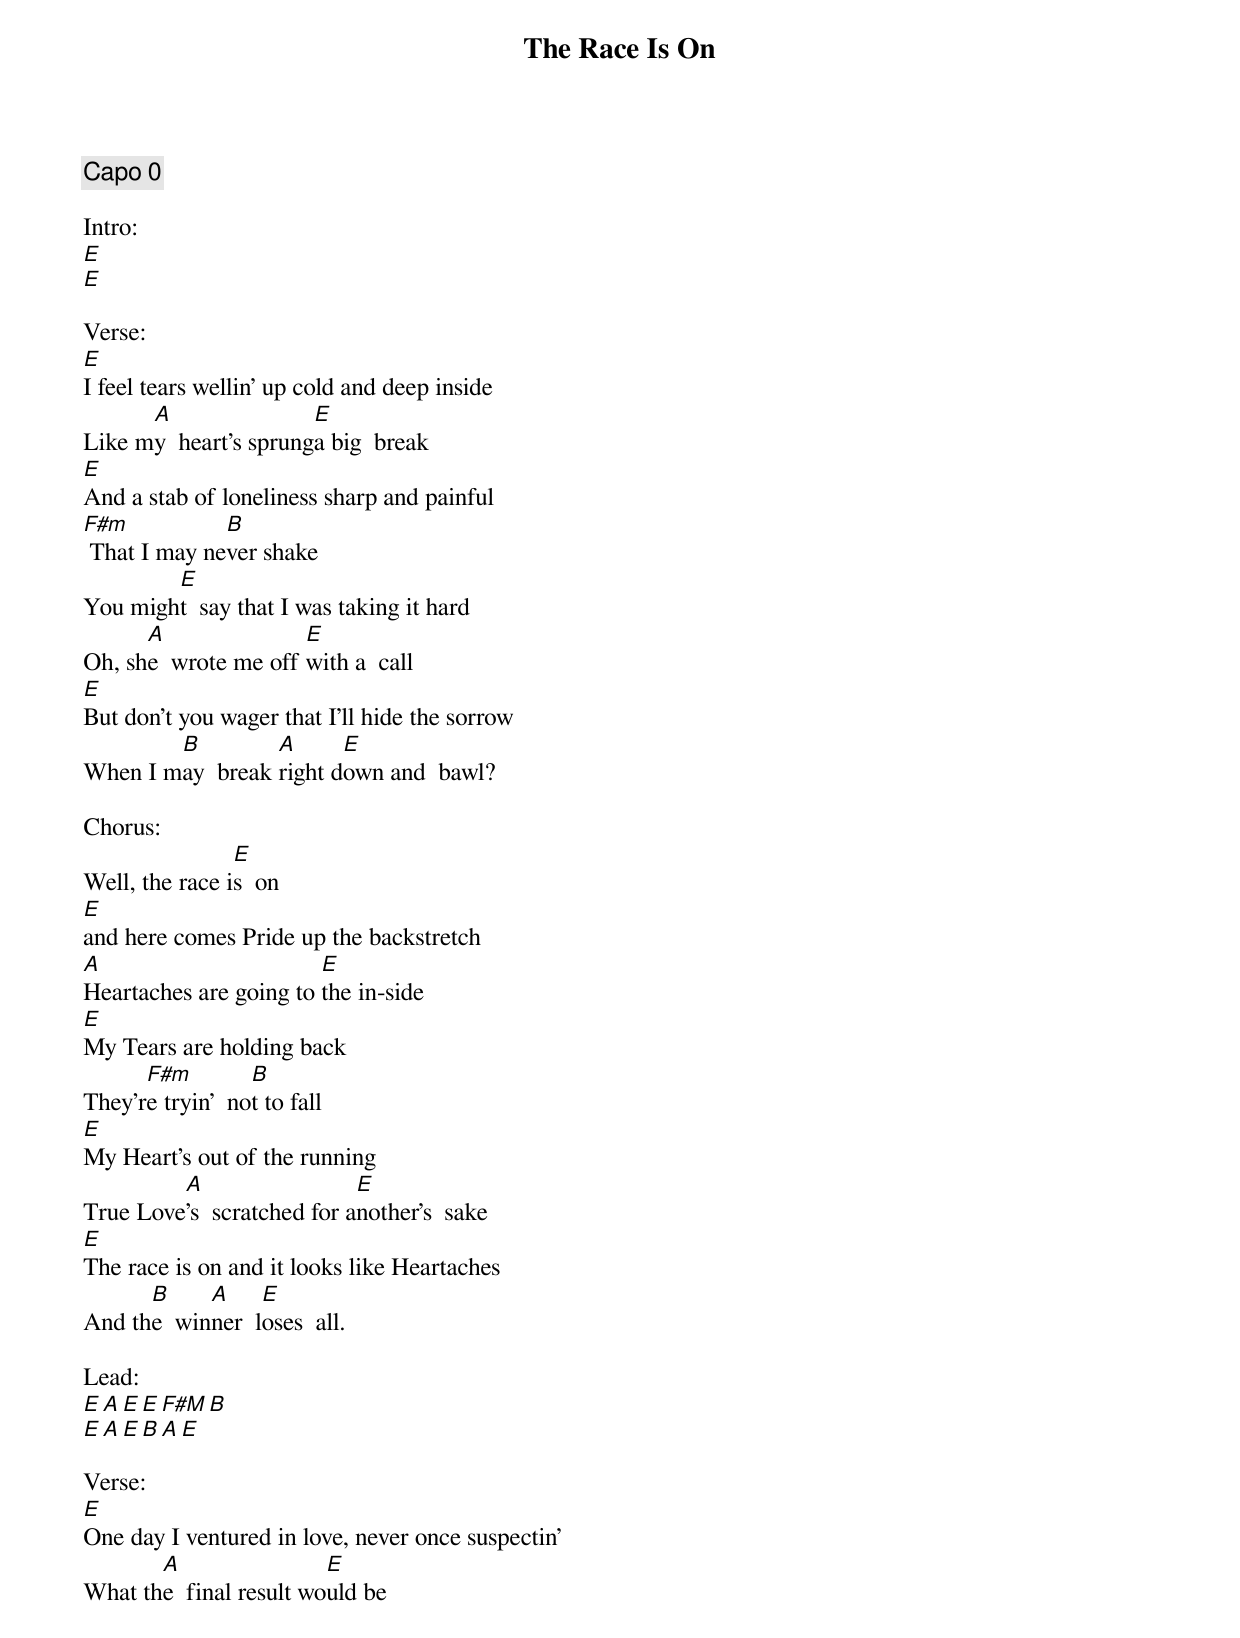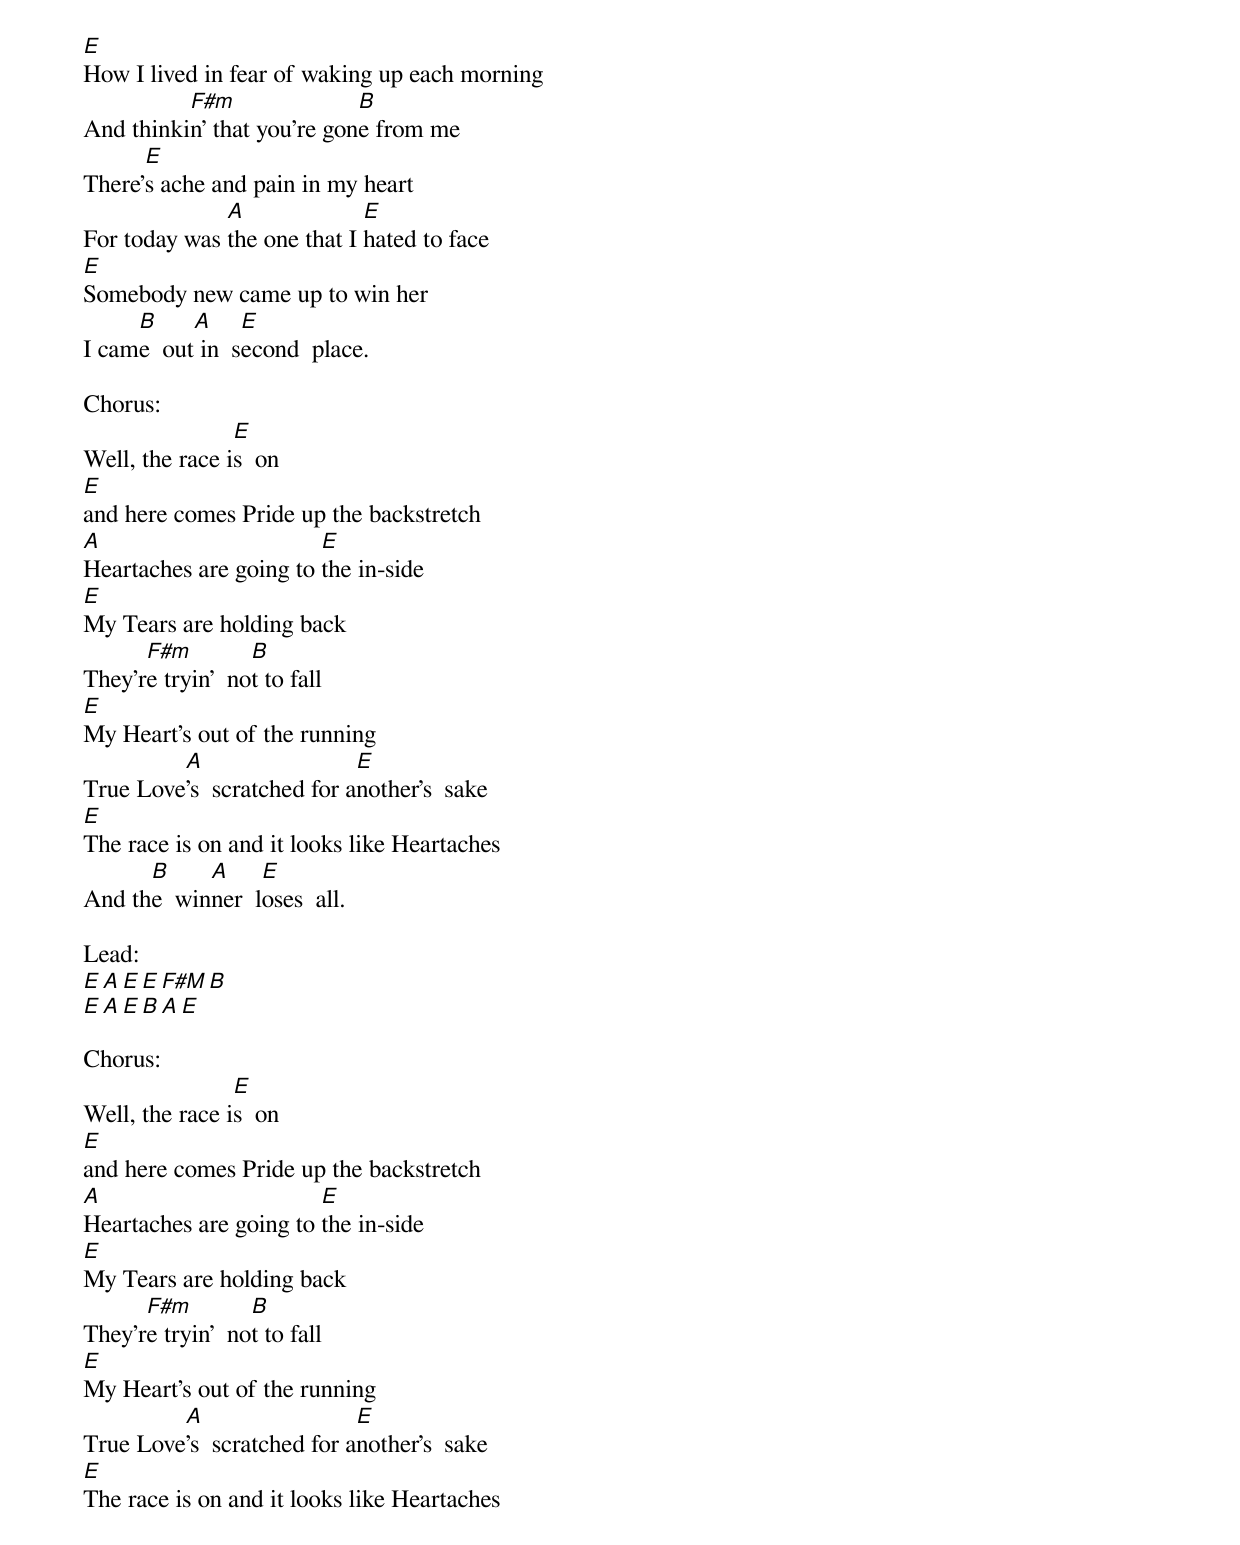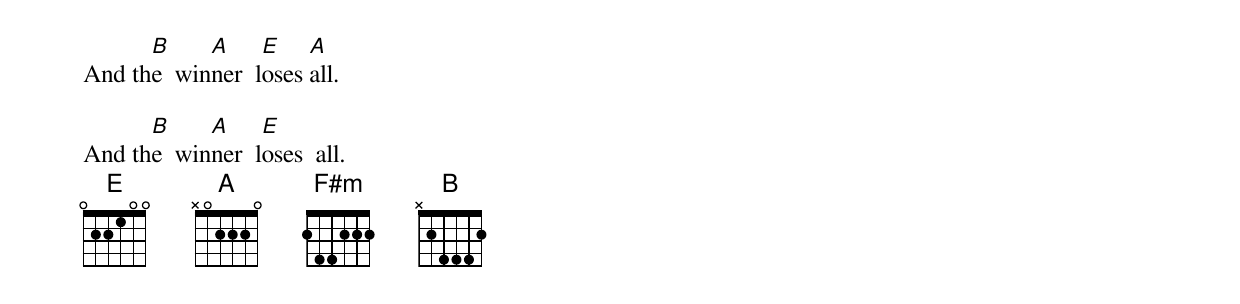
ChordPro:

{title:The Race Is On}
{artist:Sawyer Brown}
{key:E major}
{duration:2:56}
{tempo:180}
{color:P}

{comment: Capo 0}

Intro:
[E]
[E]

Verse:
[E]I feel tears wellin' up cold and deep inside
Like m[A]y  heart's sprung[E]a big  break
[E]And a stab of loneliness sharp and painful
[F#m] That I may ne[B]ver shake
You migh[E]t  say that I was taking it hard
Oh, sh[A]e  wrote me off [E]with a  call
[E]But don't you wager that I'll hide the sorrow
When I m[B]ay  break [A]right d[E]own and  bawl?

Chorus:
Well, the race i[E]s  on
[E]and here comes Pride up the backstretch
[A]Heartaches are going to [E]the in-side
[E]My Tears are holding back
They'r[F#m]e tryin'  no[B]t to fall
[E]My Heart's out of the running
True Love[A]'s  scratched for a[E]nother's  sake
[E]The race is on and it looks like Heartaches
And th[B]e  win[A]ner  l[E]oses  all.

Lead:
[E][A][E][E][F#M][B]
[E][A][E][B][A][E]

Verse:
[E]One day I ventured in love, never once suspectin'
What th[A]e  final result wo[E]uld be
[E]How I lived in fear of waking up each morning
And thinki[F#m]n' that you're gon[B]e from me
There'[E]s ache and pain in my heart
For today was [A]the one that I [E]hated to face
[E]Somebody new came up to win her
I cam[B]e  out[A] in  s[E]econd  place.

Chorus:
Well, the race i[E]s  on
[E]and here comes Pride up the backstretch
[A]Heartaches are going to [E]the in-side
[E]My Tears are holding back
They'r[F#m]e tryin'  no[B]t to fall
[E]My Heart's out of the running
True Love[A]'s  scratched for a[E]nother's  sake
[E]The race is on and it looks like Heartaches
And th[B]e  win[A]ner  l[E]oses  all.

Lead:
[E][A][E][E][F#M][B]
[E][A][E][B][A][E]

Chorus:
Well, the race i[E]s  on
[E]and here comes Pride up the backstretch
[A]Heartaches are going to [E]the in-side
[E]My Tears are holding back
They'r[F#m]e tryin'  no[B]t to fall
[E]My Heart's out of the running
True Love[A]'s  scratched for a[E]nother's  sake
[E]The race is on and it looks like Heartaches
And th[B]e  win[A]ner  l[E]oses [A]all.

And th[B]e  win[A]ner  l[E]oses  all.
